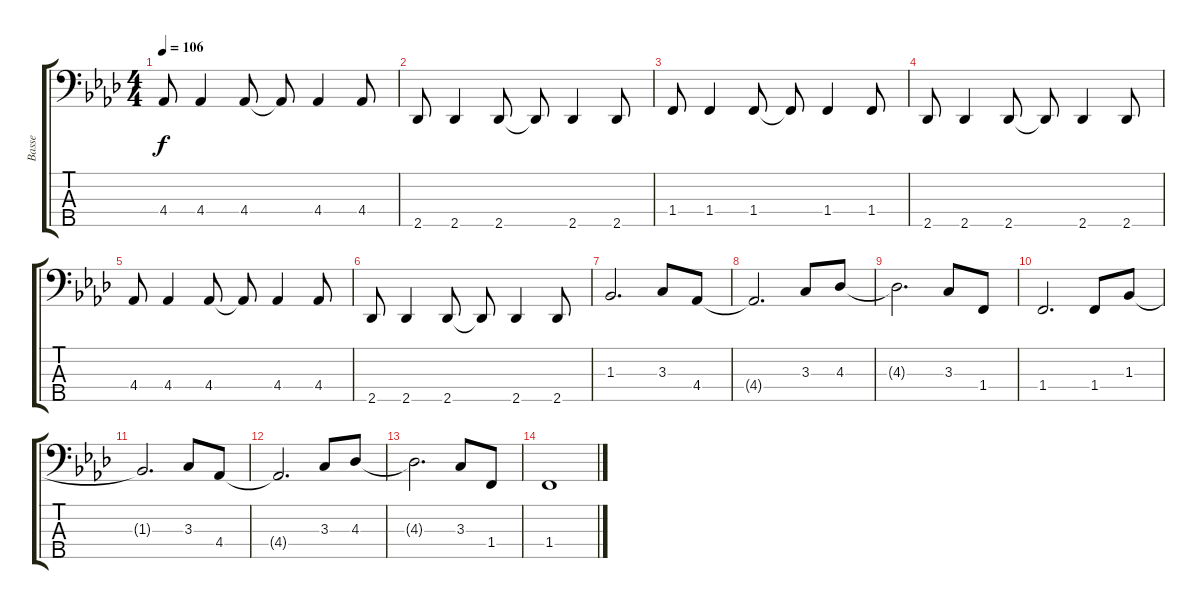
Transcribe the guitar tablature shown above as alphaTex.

\track ("Basse" "Basse") {instrument electricbassfinger}
\staff {score tabs}
\tuning (G2 D2 A1 E1 B0) {hide}
\ts (4 4)
\tempo 106
\clef f4
\ks ab
4.4.8{dy f} 4.4.4 4.4.8 4.4{t}.8 4.4.4 4.4.8 |
2.5.8 2.5.4 2.5.8 2.5{t}.8 2.5.4 2.5.8 |
1.4.8 1.4.4 1.4.8 1.4{t}.8 1.4.4 1.4.8 |
2.5.8 2.5.4 2.5.8 2.5{t}.8 2.5.4 2.5.8 |
4.4.8 4.4.4 4.4.8 4.4{t}.8 4.4.4 4.4.8 |
2.5.8 2.5.4 2.5.8 2.5{t}.8 2.5.4 2.5.8 |
1.3.2{d} 3.3.8 4.4.8 |
4.4{t}.2{d} 3.3.8 4.3.8 |
4.3{t}.2{d} 3.3.8 1.4.8 |
1.4.2{d} 1.4.8 1.3.8 |
1.3{t}.2{d} 3.3.8 4.4.8 |
4.4{t}.2{d} 3.3.8 4.3.8 |
4.3{t}.2{d} 3.3.8 1.4.8 |
1.4.1
